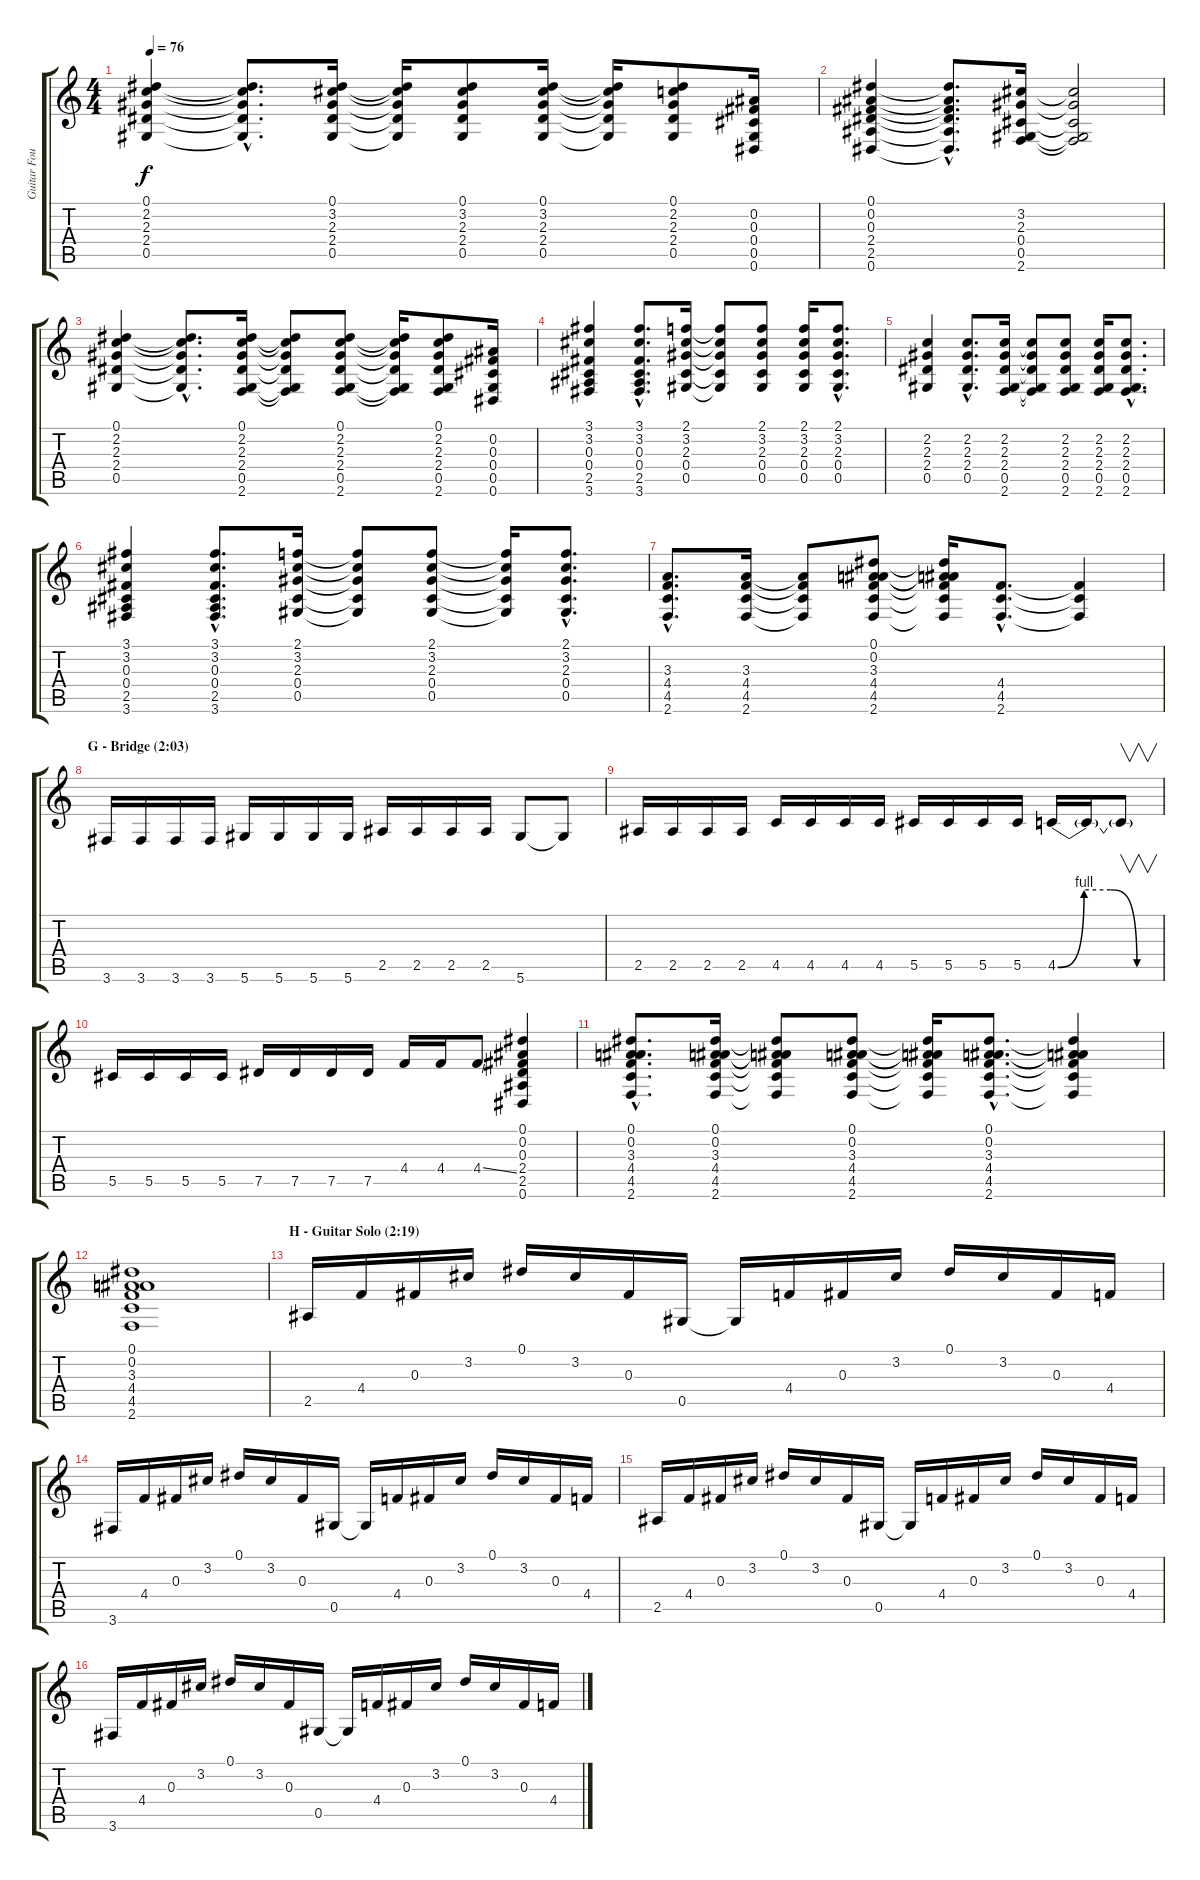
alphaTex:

\track ("Guitar Four" "Guitar Fou") {instrument electricguitarclean}
\staff {score tabs}
\tuning (Eb4 Bb3 Gb3 Db3 Ab2 Eb2) {hide}
\ts (4 4)
\tempo 76
\clef g2
\ks c
(0.1 2.2 2.3 2.4 0.5).4{dy f} (0.1{hac t} 2.2{hac t} 2.3{hac t} 2.4{hac t} 0.5{hac t}).8{d} (0.1 3.2 2.3 2.4 0.5).16 (0.1{t} 3.2{t} 2.3{t} 2.4{t} 0.5{t}).16 (0.1 3.2 2.3 2.4 0.5).8 (0.1 3.2 2.3 2.4 0.5).16 (0.1{t} 3.2{t} 2.3{t} 2.4{t} 0.5{t}).16 (0.1 2.2 2.3 2.4 0.5).8 (0.2 0.3 0.4 0.5 0.6).16 |
(0.1 0.2 0.3 2.4 2.5 0.6).4 (0.1{hac t} 0.2{hac t} 0.3{hac t} 2.4{hac t} 2.5{hac t} 0.6{hac t}).8{d} (3.2 2.3 0.4 0.5 2.6).16 (3.2{t} 2.3{t} 0.4{t} 0.5{t} 2.6{t}).2 |
(0.1 2.2 2.3 2.4 0.5).4 (0.1{hac t} 2.2{hac t} 2.3{hac t} 2.4{hac t} 0.5{hac t}).8{d} (0.1 2.2 2.3 2.4 0.5 2.6).16 (0.1{t} 2.2{t} 2.3{t} 2.4{t} 0.5{t} 2.6{t}).8 (0.1 2.2 2.3 2.4 0.5 2.6).8 (0.1{t} 2.2{t} 2.3{t} 2.4{t} 0.5{t} 2.6{t}).16 (0.1 2.2 2.3 2.4 0.5 2.6).8 (0.2 0.3 0.4 0.5 0.6).16 |
(3.1 3.2 0.3 0.4 2.5 3.6).4 (3.1{hac} 3.2{hac} 0.3{hac} 0.4{hac} 2.5{hac} 3.6{hac}).8{d} (2.1 3.2 2.3 0.4 0.5).16 (2.1{t} 3.2{t} 2.3{t} 0.4{t} 0.5{t}).8 (2.1 3.2 2.3 0.4 0.5).8 (2.1 3.2 2.3 0.4 0.5).16 (2.1{hac} 3.2{hac} 2.3{hac} 0.4{hac} 0.5{hac}).8{d} |
(2.2 2.3 2.4 0.5).4 (2.2{hac} 2.3{hac} 2.4{hac} 0.5{hac}).8{d} (2.2 2.3 2.4 0.5 2.6).16 (2.2{t} 2.3{t} 2.4{t} 0.5{t} 2.6{t}).8 (2.2 2.3 2.4 0.5 2.6).8 (2.2 2.3 2.4 0.5 2.6).16 (2.2{hac} 2.3{hac} 2.4{hac} 0.5{hac} 2.6{hac}).8{d} |
(3.1 3.2 0.3 0.4 2.5 3.6).4 (3.1{hac} 3.2{hac} 0.3{hac} 0.4{hac} 2.5{hac} 3.6{hac}).8{d} (2.1 3.2 2.3 0.4 0.5).16 (2.1{t} 3.2{t} 2.3{t} 0.4{t} 0.5{t}).8 (2.1 3.2 2.3 0.4 0.5).8 (2.1{t} 3.2{t} 2.3{t} 0.4{t} 0.5{t}).16 (2.1{hac} 3.2{hac} 2.3{hac} 0.4{hac} 0.5{hac}).8{d} |
(3.3{hac} 4.4{hac} 4.5{hac} 2.6{hac}).8{d} (3.3 4.4 4.5 2.6).16 (3.3{t} 4.4{t} 4.5{t} 2.6{t}).8 (0.1 0.2 3.3 4.4 4.5 2.6).8 (0.1{t} 0.2{t} 3.3{t} 4.4{t} 4.5{t} 2.6{t}).16 (4.4{hac} 4.5{hac} 2.6{hac}).8{d} (4.4{t} 4.5{t} 2.6{t}).4 |
\section ("" "G - Bridge (2:03)")
3.6.16 3.6.16 3.6.16 3.6.16 5.6.16 5.6.16 5.6.16 5.6.16 2.5.16 2.5.16 2.5.16 2.5.16 5.6.8 5.6{t}.8 |
2.5.16 2.5.16 2.5.16 2.5.16 4.5.16 4.5.16 4.5.16 4.5.16 5.5.16 5.5.16 5.5.16 5.5.16 4.5{be (custom 0 0 15 4 30 4 45 0 60 0)}.16 4.5{t}.16 4.5{t}.8{v} |
5.5.16 5.5.16 5.5.16 5.5.16 7.5.16 7.5.16 7.5.16 7.5.16 4.4.16 4.4.16 4.4{ss}.8 (0.1 0.2 0.3 2.4 2.5 0.6).4 |
(0.1{hac} 0.2{hac} 3.3{hac} 4.4{hac} 4.5{hac} 2.6{hac}).8{d} (0.1 0.2 3.3 4.4 4.5 2.6).16 (0.1{t} 0.2{t} 3.3{t} 4.4{t} 4.5{t} 2.6{t}).8 (0.1 0.2 3.3 4.4 4.5 2.6).8 (0.1{t} 0.2{t} 3.3{t} 4.4{t} 4.5{t} 2.6{t}).16 (0.1{hac} 0.2{hac} 3.3{hac} 4.4{hac} 4.5{hac} 2.6{hac}).8{d} (0.1{t} 0.2{t} 3.3{t} 4.4{t} 4.5{t} 2.6{t}).4 |
(0.1 0.2 3.3 4.4 4.5 2.6).1 |
\section ("" "H - Guitar Solo (2:19)")
2.5.16 4.4.16 0.3.16 3.2.16 0.1.16 3.2.16 0.3.16 0.5.16 0.5{t}.16 4.4.16 0.3.16 3.2.16 0.1.16 3.2.16 0.3.16 4.4.16 |
3.6.16 4.4.16 0.3.16 3.2.16 0.1.16 3.2.16 0.3.16 0.5.16 0.5{t}.16 4.4.16 0.3.16 3.2.16 0.1.16 3.2.16 0.3.16 4.4.16 |
2.5.16 4.4.16 0.3.16 3.2.16 0.1.16 3.2.16 0.3.16 0.5.16 0.5{t}.16 4.4.16 0.3.16 3.2.16 0.1.16 3.2.16 0.3.16 4.4.16 |
3.6.16 4.4.16 0.3.16 3.2.16 0.1.16 3.2.16 0.3.16 0.5.16 0.5{t}.16 4.4.16 0.3.16 3.2.16 0.1.16 3.2.16 0.3.16 4.4.16
